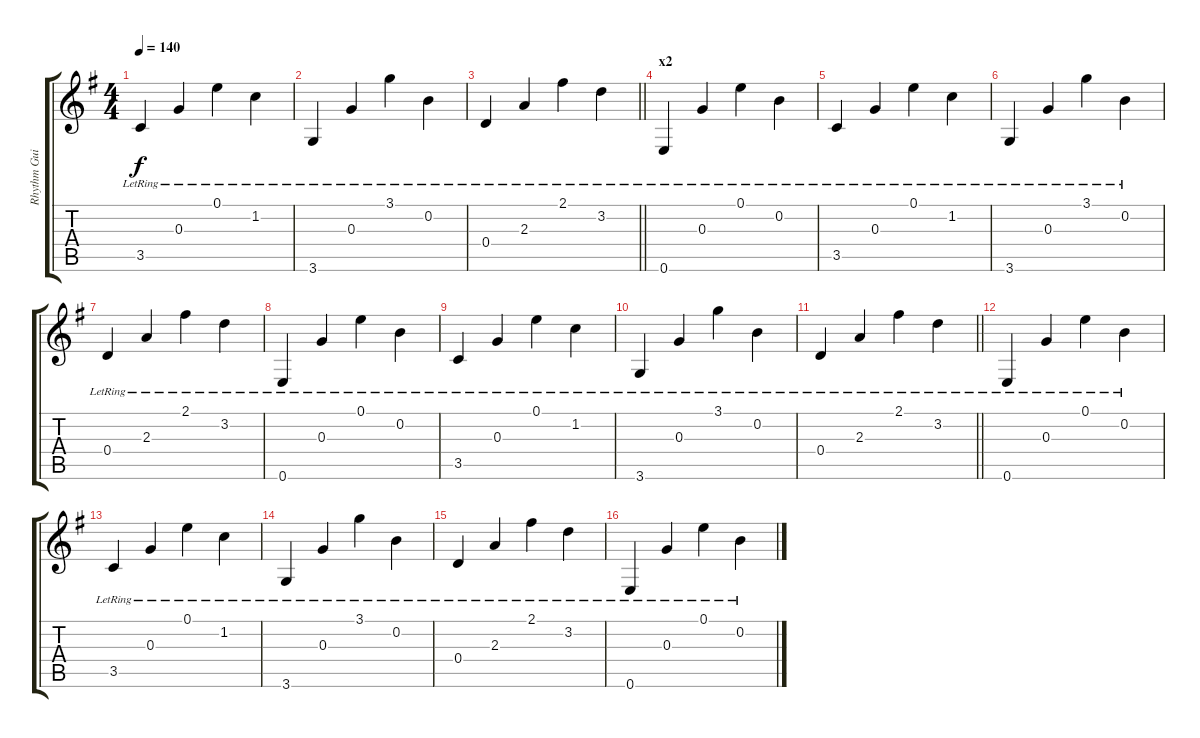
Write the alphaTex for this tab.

\track ("Rhythm Guitar 3: Axel Rudi Pell" "Rhythm Gui") {instrument electricguitarclean}
\staff {score tabs}
\tuning (E4 B3 G3 D3 A2 E2) {hide}
\ts (4 4)
\tempo 140
\clef g2
\ks eminor
3.5{lr}.4{dy f} 0.3{lr}.4 0.1{lr}.4 1.2{lr}.4 |
3.6{lr}.4 0.3{lr}.4 3.1{lr}.4 0.2{lr}.4 |
\barLineRight lightlight
0.4{lr}.4 2.3{lr}.4 2.1{lr}.4 3.2{lr}.4 |
\section ("" "x2")
0.6{lr}.4 0.3{lr}.4 0.1{lr}.4 0.2{lr}.4 |
3.5{lr}.4 0.3{lr}.4 0.1{lr}.4 1.2{lr}.4 |
3.6{lr}.4 0.3{lr}.4 3.1{lr}.4 0.2{lr}.4 |
0.4{lr}.4 2.3{lr}.4 2.1{lr}.4 3.2{lr}.4 |
0.6{lr}.4 0.3{lr}.4 0.1{lr}.4 0.2{lr}.4 |
3.5{lr}.4 0.3{lr}.4 0.1{lr}.4 1.2{lr}.4 |
3.6{lr}.4 0.3{lr}.4 3.1{lr}.4 0.2{lr}.4 |
\barLineRight lightlight
0.4{lr}.4 2.3{lr}.4 2.1{lr}.4 3.2{lr}.4 |
0.6{lr}.4 0.3{lr}.4 0.1{lr}.4 0.2{lr}.4 |
3.5{lr}.4 0.3{lr}.4 0.1{lr}.4 1.2{lr}.4 |
3.6{lr}.4 0.3{lr}.4 3.1{lr}.4 0.2{lr}.4 |
0.4{lr}.4 2.3{lr}.4 2.1{lr}.4 3.2{lr}.4 |
0.6{lr}.4 0.3{lr}.4 0.1{lr}.4 0.2{lr}.4
